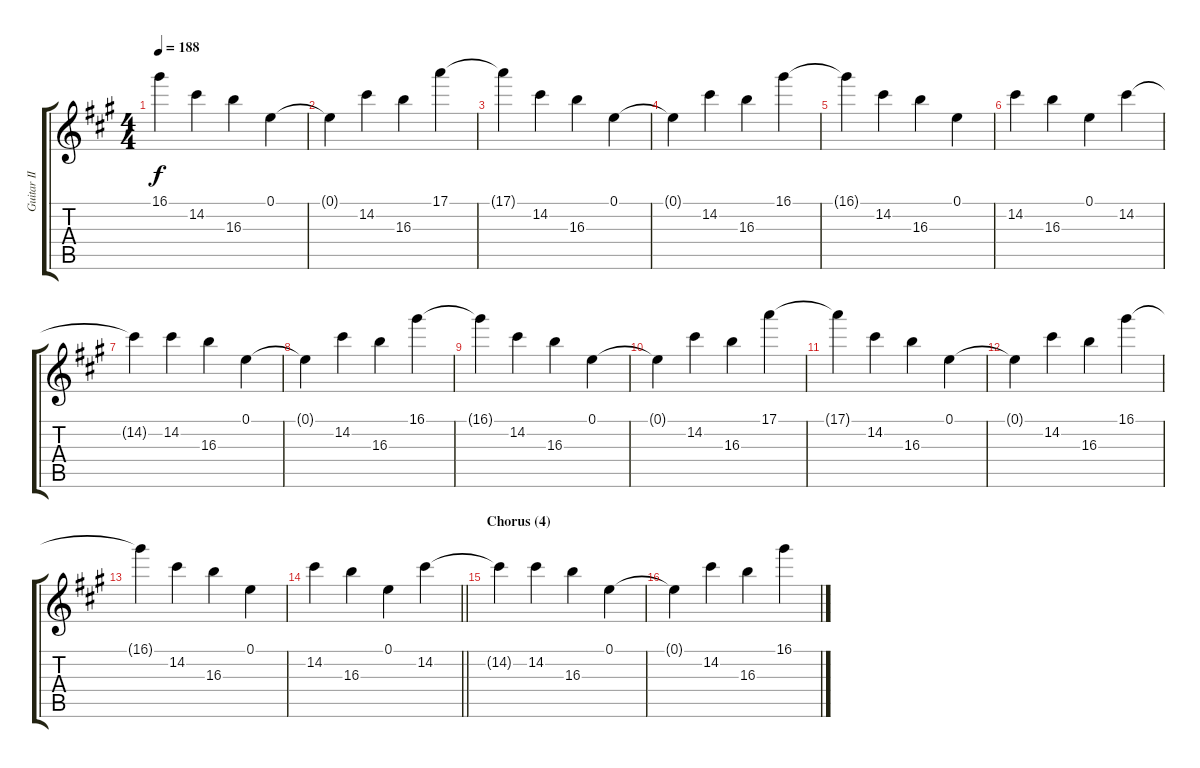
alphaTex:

\track ("Guitar II" "Guitar II") {instrument overdrivenguitar}
\staff {score tabs}
\tuning (E4 B3 G3 D3 A2 E2) {hide}
\ts (4 4)
\tempo 188
\clef g2
\ks a
16.1{t}.4{dy f} 14.2.4 16.3.4 0.1.4 |
0.1{t}.4 14.2.4 16.3.4 17.1.4 |
17.1{t}.4 14.2.4 16.3.4 0.1.4 |
0.1{t}.4 14.2.4 16.3.4 16.1.4 |
16.1{t}.4 14.2.4 16.3.4 0.1.4 |
14.2.4 16.3.4 0.1.4 14.2.4 |
14.2{t}.4 14.2.4 16.3.4 0.1.4 |
0.1{t}.4 14.2.4 16.3.4 16.1.4 |
16.1{t}.4 14.2.4 16.3.4 0.1.4 |
0.1{t}.4 14.2.4 16.3.4 17.1.4 |
17.1{t}.4 14.2.4 16.3.4 0.1.4 |
0.1{t}.4 14.2.4 16.3.4 16.1.4 |
16.1{t}.4 14.2.4 16.3.4 0.1.4 |
\barLineRight lightlight
14.2.4 16.3.4 0.1.4 14.2.4 |
\section ("" "Chorus (4)")
14.2{t}.4 14.2.4 16.3.4 0.1.4 |
0.1{t}.4 14.2.4 16.3.4 16.1.4
